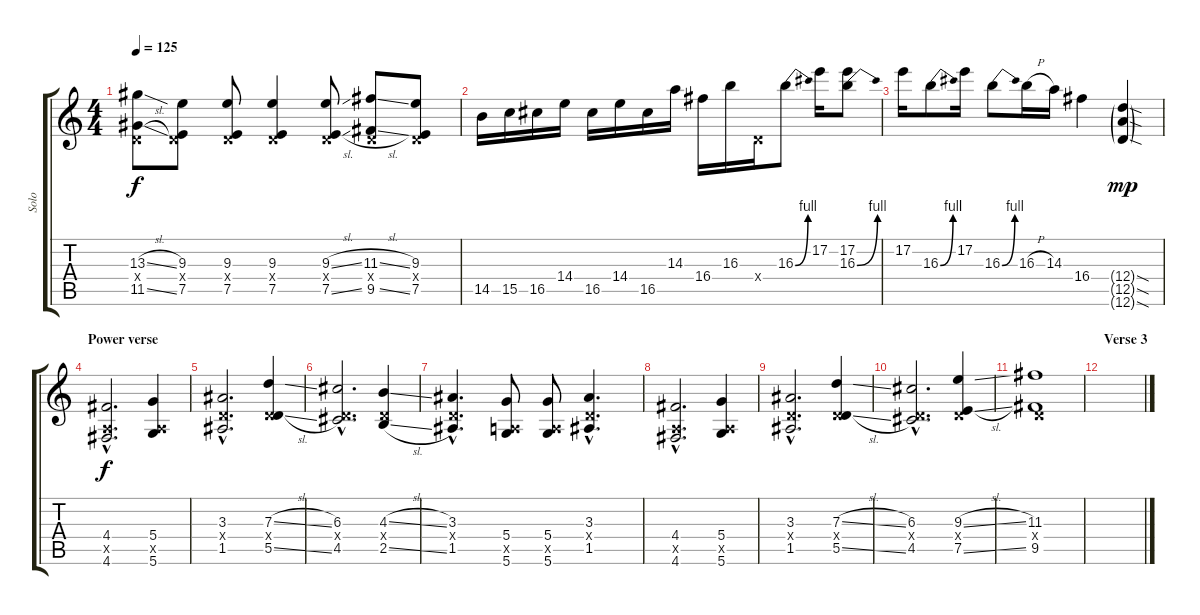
\track ("Solo" "Solo") {instrument distortionguitar}
\staff {score tabs}
\tuning (E4 B3 G3 D3 A2 D2) {hide}
\ts (4 4)
\tempo 125
\clef g2
\ks c
(13.3{sl} 0.4{x} 11.5{sl}).8{dy f} (9.3 0.4{x} 7.5).8 (9.3 0.4{x} 7.5).8 (9.3 0.4{x} 7.5).4 (9.3{sl} 0.4{x} 7.5{sl}).8 (11.3{sl} 0.4{x} 9.5{sl}).8 (9.3 0.4{x} 7.5).8 |
14.5.16 15.5.16 16.5.16 14.4.16 16.5.16 14.4.16 16.5.16 14.3.16 16.4.16 16.3.16 0.4{x}.16 16.3{be (bend 0 0 60 4)}.8 17.2.16 (17.2 16.3{be (bend 0 0 60 4)}).8 |
17.2.16 16.3{be (bend 0 0 60 4)}.8 17.2.16 16.3{be (bend 0 0 60 4)}.8 16.3{h}.16 14.3.16 16.4.4 (12.4{sod g} 12.5{sod g} 12.6{sod g}).4{dy mp} |
\section ("" "Power verse")
(4.4{hac} 0.5{hac x} 4.6{hac}).2{d dy f} (5.4 0.5{x} 5.6).4 |
(3.3{hac} 0.4{hac x} 1.5{hac}).2{d} (7.3{sl} 0.4{x} 5.5{sl}).4 |
(6.3{hac} 0.4{hac x} 4.5{hac}).2{d} (4.3{sl} 0.4{x} 2.5{sl}).4 |
(3.3{hac} 0.4{hac x} 1.5{hac}).4{d} (5.4 0.5{x} 5.6).8 (5.4 0.5{x} 5.6).8 (3.3{hac} 0.4{hac x} 1.5{hac}).4{d} |
(4.4{hac} 0.5{hac x} 4.6{hac}).2{d} (5.4 0.5{x} 5.6).4 |
(3.3{hac} 0.4{hac x} 1.5{hac}).2{d} (7.3{sl} 0.4{x} 5.5{sl}).4 |
(6.3{hac} 0.4{hac x} 4.5{hac}).2{d} (9.3{sl} 0.4{x} 7.5{sl}).4 |
(11.3 0.4{x} 9.5).1 |
\section ("" "Verse 3")
